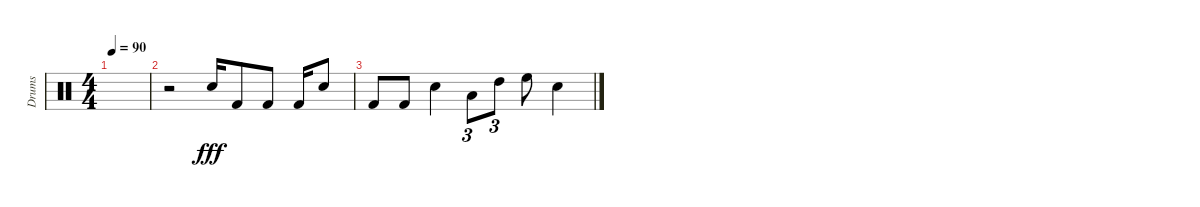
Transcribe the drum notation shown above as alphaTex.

\track ("Drums" "Drums") {instrument percussion}
\staff {score}
\articulation defaults
\ts (4 4)
\tempo 90
\clef neutral
\ks c
|
r.2 "Electric Snare (hit)".16{dy fff} "Kick (hit) 2".8 "Kick (hit) 2".8 "Kick (hit) 2".16 "Electric Snare (hit)".8 |
"Kick (hit) 2".8 "Kick (hit) 2".8 "Electric Snare (hit)".4 "Low Tom (hit)".8{tu (3 2)} "High Tom (hit)".8{tu (3 2)} "High Floor Tom (hit)".8 "Electric Snare (hit)".4
